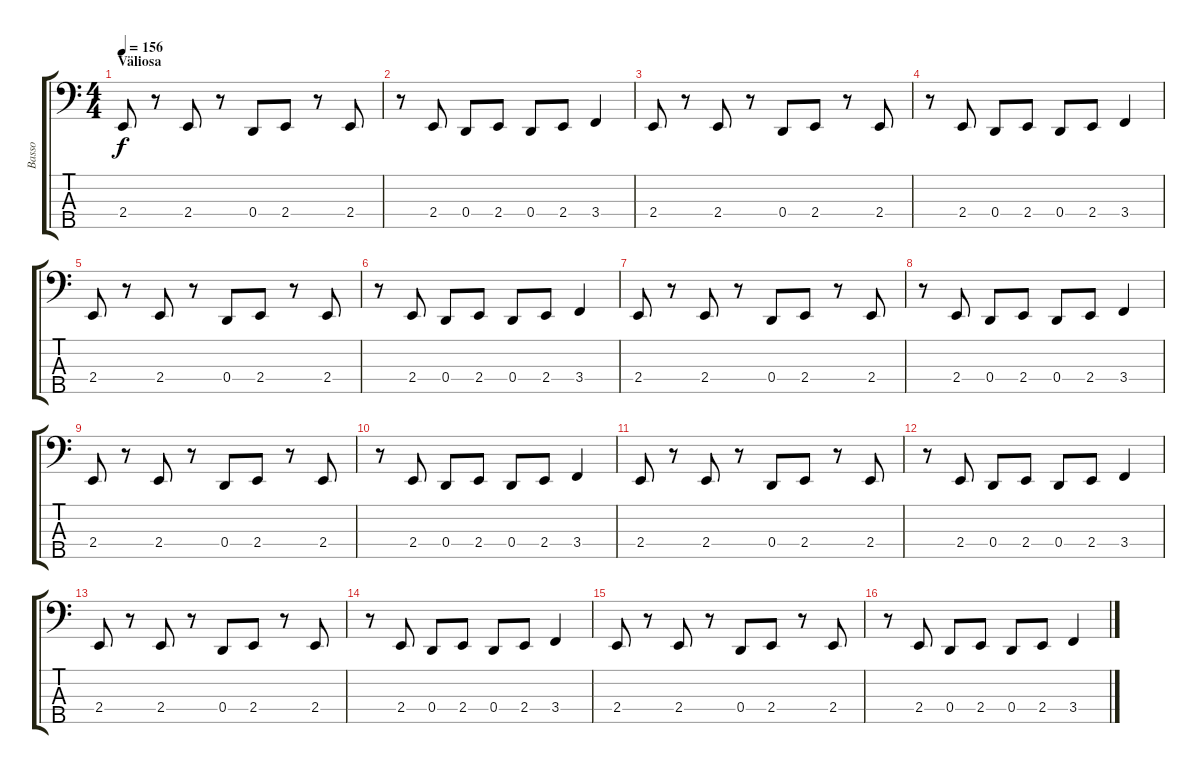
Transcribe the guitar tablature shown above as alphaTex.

\track ("Basso" "Basso") {instrument electricbassfinger}
\staff {score tabs}
\tuning (G2 D2 A1 D1 A0) {hide}
\ts (4 4)
\section ("" "Väliosa")
\tempo 156
\clef f4
\ks c
2.4.8{dy f} r.8 2.4.8 r.8 0.4.8 2.4.8 r.8 2.4.8 |
r.8 2.4.8 0.4.8 2.4.8 0.4.8 2.4.8 3.4.4 |
2.4.8 r.8 2.4.8 r.8 0.4.8 2.4.8 r.8 2.4.8 |
r.8 2.4.8 0.4.8 2.4.8 0.4.8 2.4.8 3.4.4 |
2.4.8 r.8 2.4.8 r.8 0.4.8 2.4.8 r.8 2.4.8 |
r.8 2.4.8 0.4.8 2.4.8 0.4.8 2.4.8 3.4.4 |
2.4.8 r.8 2.4.8 r.8 0.4.8 2.4.8 r.8 2.4.8 |
r.8 2.4.8 0.4.8 2.4.8 0.4.8 2.4.8 3.4.4 |
2.4.8 r.8 2.4.8 r.8 0.4.8 2.4.8 r.8 2.4.8 |
r.8 2.4.8 0.4.8 2.4.8 0.4.8 2.4.8 3.4.4 |
2.4.8 r.8 2.4.8 r.8 0.4.8 2.4.8 r.8 2.4.8 |
r.8 2.4.8 0.4.8 2.4.8 0.4.8 2.4.8 3.4.4 |
2.4.8 r.8 2.4.8 r.8 0.4.8 2.4.8 r.8 2.4.8 |
r.8 2.4.8 0.4.8 2.4.8 0.4.8 2.4.8 3.4.4 |
2.4.8 r.8 2.4.8 r.8 0.4.8 2.4.8 r.8 2.4.8 |
r.8 2.4.8 0.4.8 2.4.8 0.4.8 2.4.8 3.4.4
